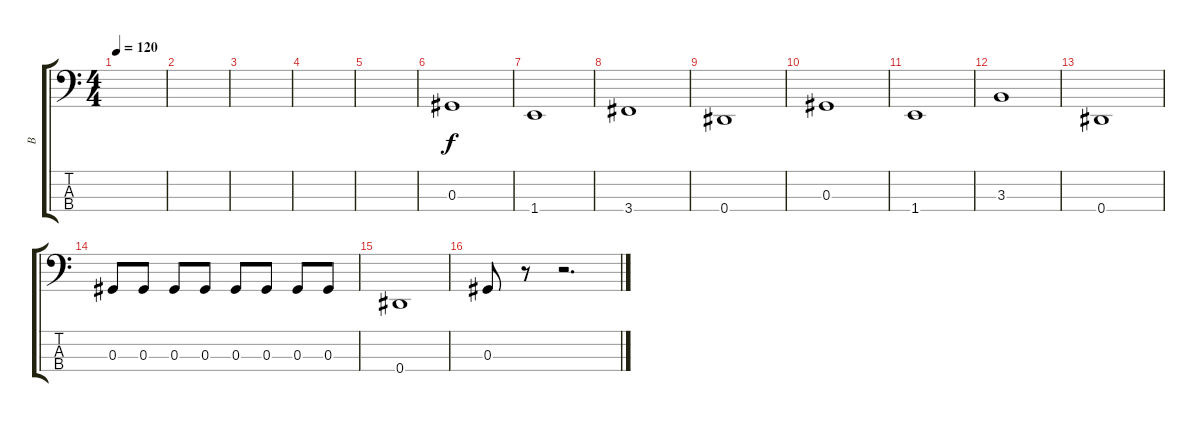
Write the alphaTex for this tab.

\track ("B" "B") {instrument electricbassfinger}
\staff {score tabs}
\tuning (Gb2 Db2 Ab1 Eb1) {hide}
\ts (4 4)
\tempo 120
\clef f4
\ks c
|
|
|
|
|
0.3.1 |
1.4.1 |
3.4.1 |
0.4.1 |
0.3.1 |
1.4.1 |
3.3.1 |
0.4.1 |
0.3.8 0.3.8 0.3.8 0.3.8 0.3.8 0.3.8 0.3.8 0.3.8 |
0.4.1 |
0.3.8 r.8 r.2{d}
